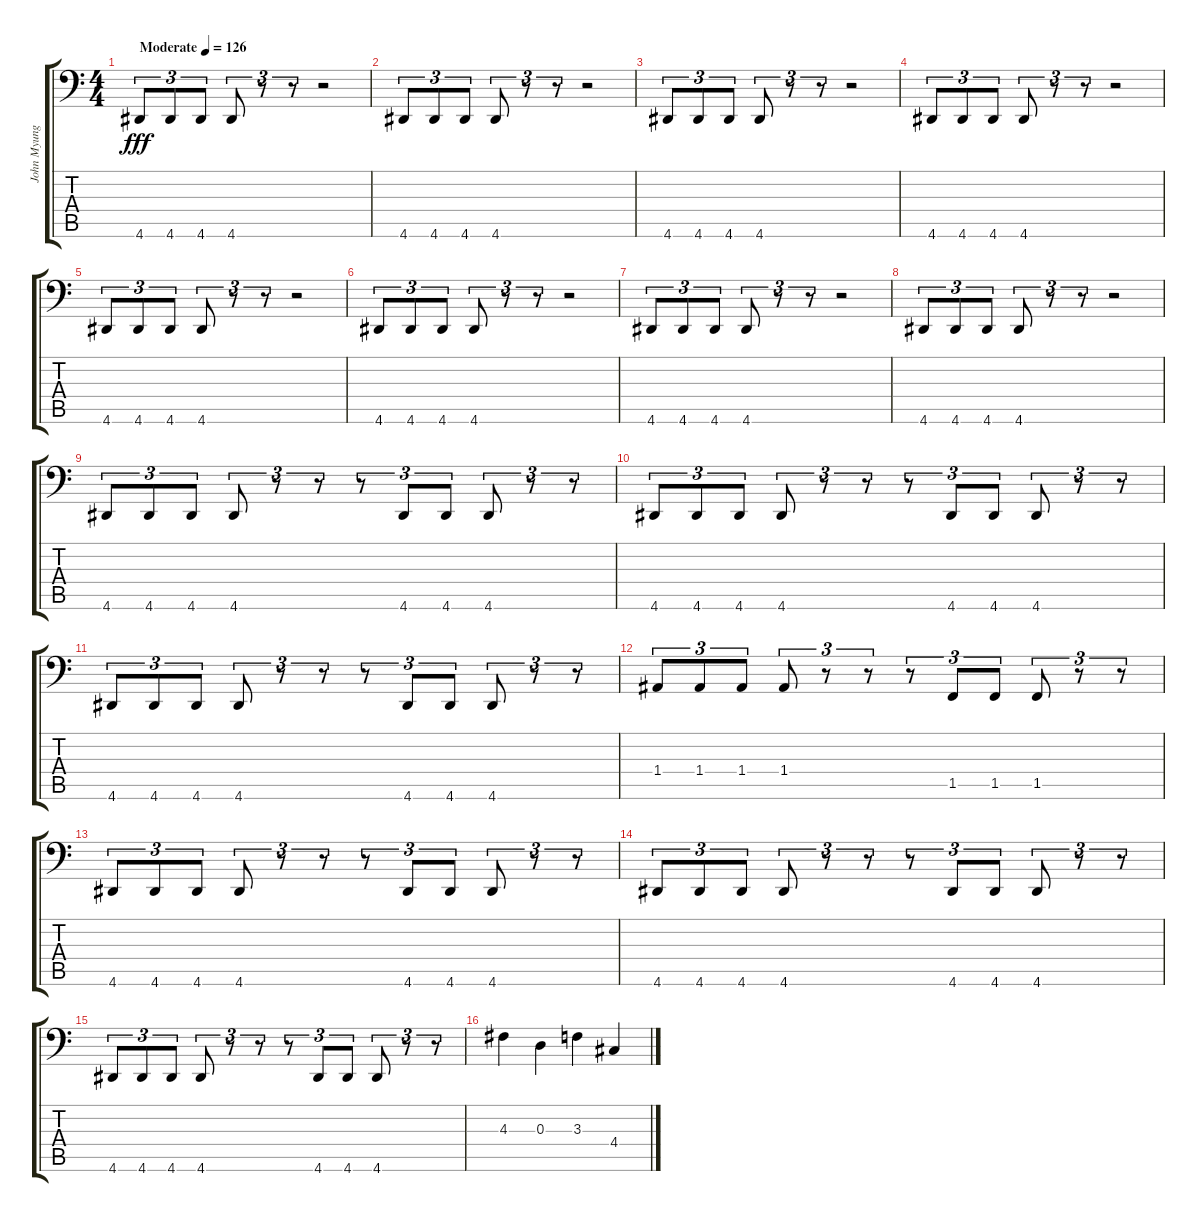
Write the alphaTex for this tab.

\track ("John Myung (6 Strings)" "John Myung") {instrument electricbassfinger}
\staff {score tabs}
\tuning (C3 G2 D2 A1 E1 B0) {hide}
\ts (4 4)
\tempo (126 "Moderate")
\clef f4
\ks c
4.6.8{tu (3 2) dy fff volume 16 instrument electricbassfinger} 4.6.8{tu (3 2)} 4.6.8{tu (3 2)} 4.6.8{tu (3 2)} r.8{tu (3 2)} r.8{tu (3 2)} r.2 |
4.6.8{tu (3 2)} 4.6.8{tu (3 2)} 4.6.8{tu (3 2)} 4.6.8{tu (3 2)} r.8{tu (3 2)} r.8{tu (3 2)} r.2 |
4.6.8{tu (3 2)} 4.6.8{tu (3 2)} 4.6.8{tu (3 2)} 4.6.8{tu (3 2)} r.8{tu (3 2)} r.8{tu (3 2)} r.2 |
4.6.8{tu (3 2)} 4.6.8{tu (3 2)} 4.6.8{tu (3 2)} 4.6.8{tu (3 2)} r.8{tu (3 2)} r.8{tu (3 2)} r.2 |
4.6.8{tu (3 2)} 4.6.8{tu (3 2)} 4.6.8{tu (3 2)} 4.6.8{tu (3 2)} r.8{tu (3 2)} r.8{tu (3 2)} r.2 |
4.6.8{tu (3 2)} 4.6.8{tu (3 2)} 4.6.8{tu (3 2)} 4.6.8{tu (3 2)} r.8{tu (3 2)} r.8{tu (3 2)} r.2 |
4.6.8{tu (3 2)} 4.6.8{tu (3 2)} 4.6.8{tu (3 2)} 4.6.8{tu (3 2)} r.8{tu (3 2)} r.8{tu (3 2)} r.2 |
4.6.8{tu (3 2)} 4.6.8{tu (3 2)} 4.6.8{tu (3 2)} 4.6.8{tu (3 2)} r.8{tu (3 2)} r.8{tu (3 2)} r.2 |
4.6.8{tu (3 2)} 4.6.8{tu (3 2)} 4.6.8{tu (3 2)} 4.6.8{tu (3 2)} r.8{tu (3 2)} r.8{tu (3 2)} r.8{tu (3 2)} 4.6.8{tu (3 2)} 4.6.8{tu (3 2)} 4.6.8{tu (3 2)} r.8{tu (3 2)} r.8{tu (3 2)} |
4.6.8{tu (3 2)} 4.6.8{tu (3 2)} 4.6.8{tu (3 2)} 4.6.8{tu (3 2)} r.8{tu (3 2)} r.8{tu (3 2)} r.8{tu (3 2)} 4.6.8{tu (3 2)} 4.6.8{tu (3 2)} 4.6.8{tu (3 2)} r.8{tu (3 2)} r.8{tu (3 2)} |
4.6.8{tu (3 2)} 4.6.8{tu (3 2)} 4.6.8{tu (3 2)} 4.6.8{tu (3 2)} r.8{tu (3 2)} r.8{tu (3 2)} r.8{tu (3 2)} 4.6.8{tu (3 2)} 4.6.8{tu (3 2)} 4.6.8{tu (3 2)} r.8{tu (3 2)} r.8{tu (3 2)} |
1.4.8{tu (3 2)} 1.4.8{tu (3 2)} 1.4.8{tu (3 2)} 1.4.8{tu (3 2)} r.8{tu (3 2)} r.8{tu (3 2)} r.8{tu (3 2)} 1.5.8{tu (3 2)} 1.5.8{tu (3 2)} 1.5.8{tu (3 2)} r.8{tu (3 2)} r.8{tu (3 2)} |
4.6.8{tu (3 2)} 4.6.8{tu (3 2)} 4.6.8{tu (3 2)} 4.6.8{tu (3 2)} r.8{tu (3 2)} r.8{tu (3 2)} r.8{tu (3 2)} 4.6.8{tu (3 2)} 4.6.8{tu (3 2)} 4.6.8{tu (3 2)} r.8{tu (3 2)} r.8{tu (3 2)} |
4.6.8{tu (3 2)} 4.6.8{tu (3 2)} 4.6.8{tu (3 2)} 4.6.8{tu (3 2)} r.8{tu (3 2)} r.8{tu (3 2)} r.8{tu (3 2)} 4.6.8{tu (3 2)} 4.6.8{tu (3 2)} 4.6.8{tu (3 2)} r.8{tu (3 2)} r.8{tu (3 2)} |
4.6.8{tu (3 2)} 4.6.8{tu (3 2)} 4.6.8{tu (3 2)} 4.6.8{tu (3 2)} r.8{tu (3 2)} r.8{tu (3 2)} r.8{tu (3 2)} 4.6.8{tu (3 2)} 4.6.8{tu (3 2)} 4.6.8{tu (3 2)} r.8{tu (3 2)} r.8{tu (3 2)} |
4.3.4 0.3.4 3.3.4 4.4.4
